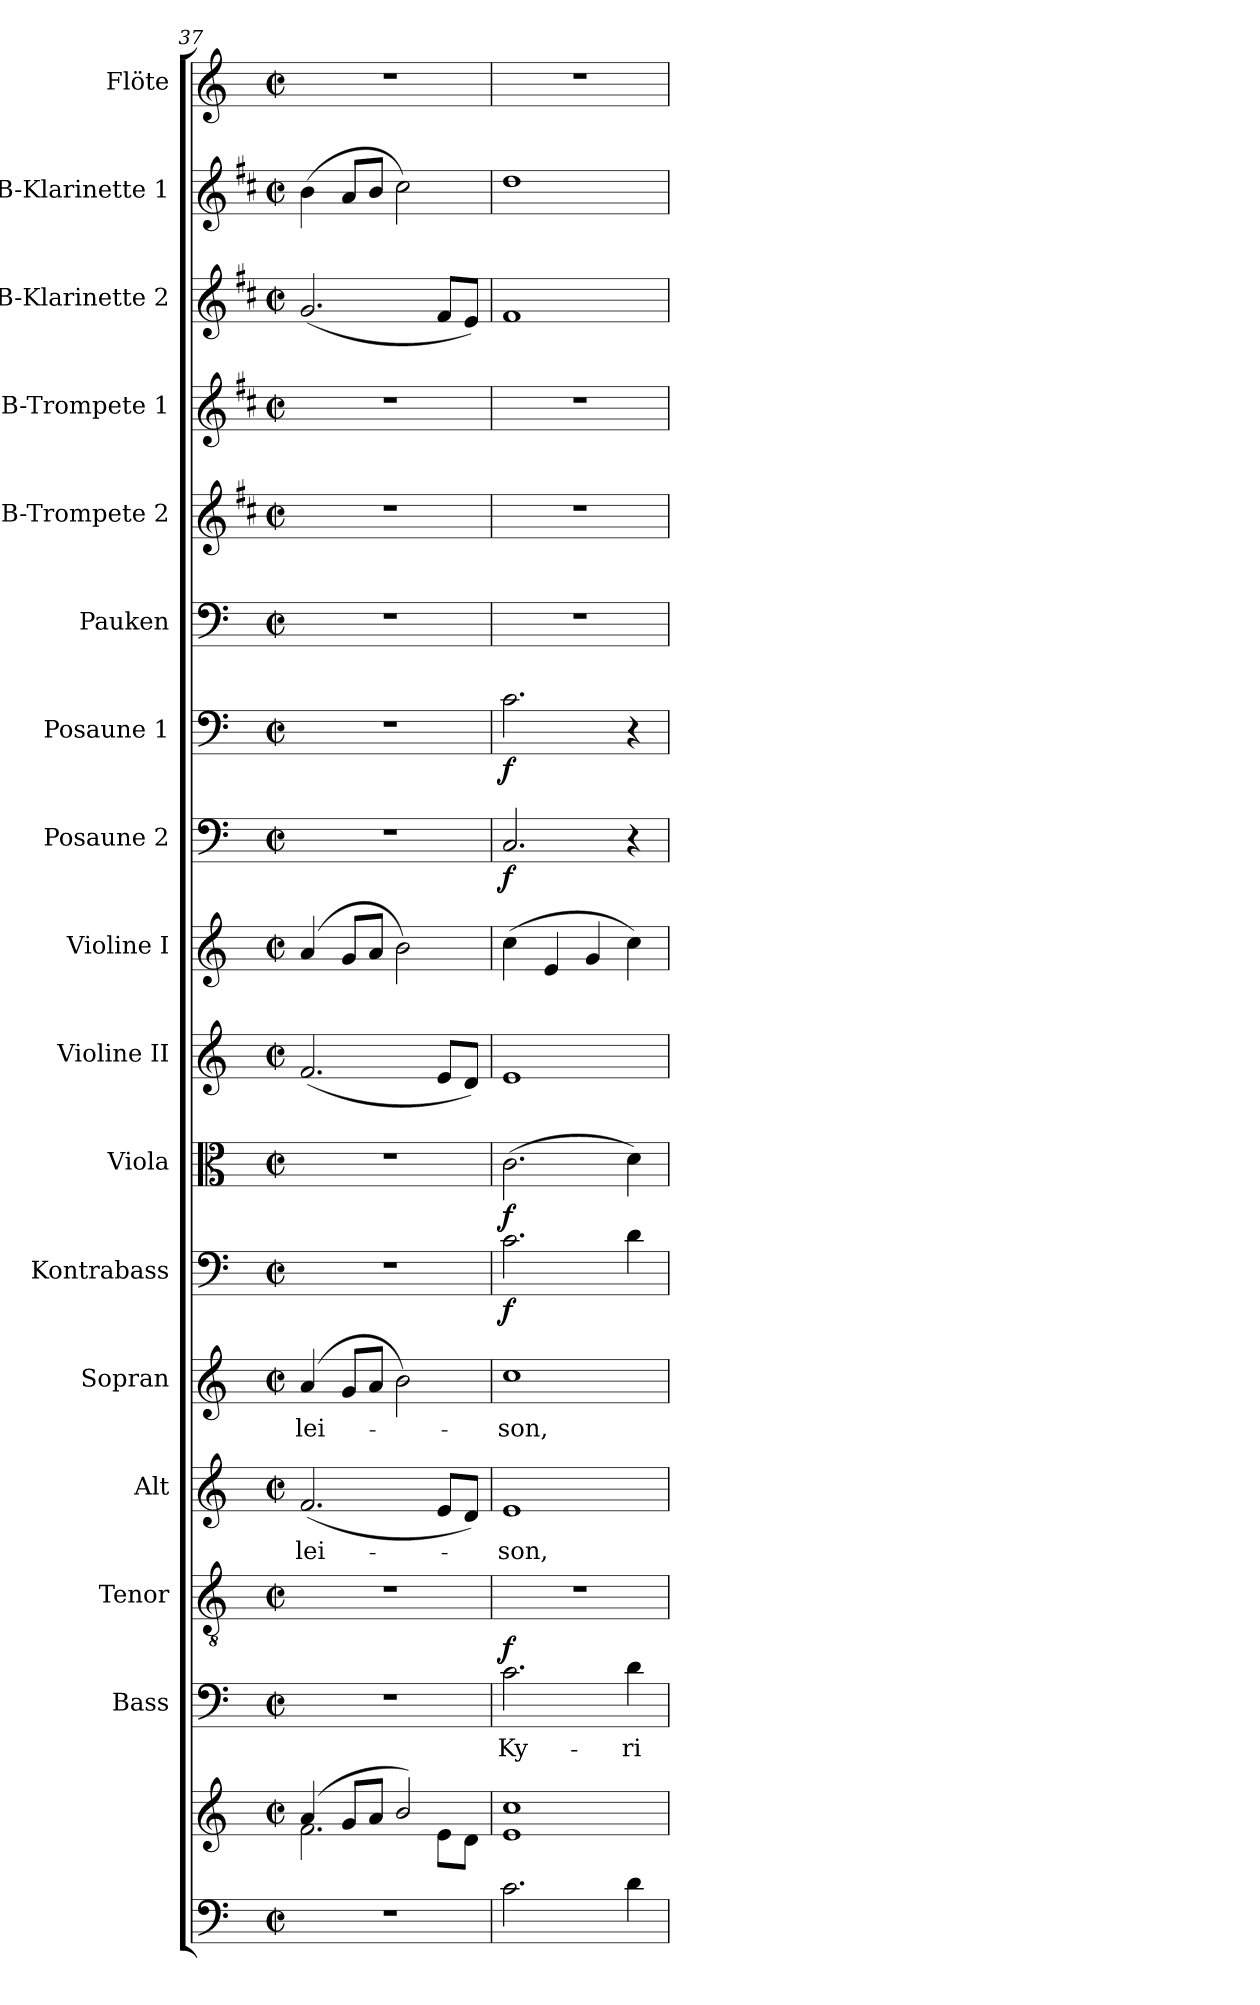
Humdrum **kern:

**kern	**kern	**kern	**text	**dynam	**kern	**kern	**text	**kern	**text	**kern	**dynam	**kern	**dynam	**kern	**kern	**kern	**dynam	**kern	**dynam	**kern	**kern	**kern	**kern	**kern	**kern
*part17	*part17	*part16	*part16	*part16	*part15	*part14	*part14	*part13	*part13	*part12	*part12	*part11	*part11	*part10	*part9	*part8	*part8	*part7	*part7	*part6	*part5	*part4	*part3	*part2	*part1
*staff18	*staff17	*staff16	*staff16	*staff16	*staff15	*staff14	*staff14	*staff13	*staff13	*staff12	*staff12	*staff11	*staff11	*staff10	*staff9	*staff8	*staff8	*staff7	*staff7	*staff6	*staff5	*staff4	*staff3	*staff2	*staff1
*	*	*I"Bass	*	*	*I"Tenor	*I"Alt	*	*I"Sopran	*	*I"Kontrabass	*	*I"Viola	*	*I"Violine II	*I"Violine I	*I"Posaune 2	*	*I"Posaune 1	*	*I"Pauken	*I"B-Trompete 2	*I"B-Trompete 1	*I"B-Klarinette 2	*I"B-Klarinette 1	*I"Flöte
*	*	*I'B.	*	*	*I'T.	*I'A.	*	*I'S.	*	*I'Kb.	*	*I'Vla.	*	*I'Vl. II	*I'Vl. I	*I'Pos. 2	*	*I'Pos. 1	*	*I'Pk.	*I'B Trp. 2	*I'B Trp. 1	*I'B Kl. 2	*I'B Kl. 1	*I'Fl.
!!LO:PB:g=z
*clefF4	*clefG2	*clefF4	*	*	*clefGv2	*clefG2	*	*clefG2	*	*clefF4	*	*clefC3	*	*clefG2	*clefG2	*clefF4	*	*clefF4	*	*clefF4	*clefG2	*clefG2	*clefG2	*clefG2	*clefG2
*	*	*	*	*	*	*	*	*	*	*ITrd7c12	*	*	*	*	*	*	*	*	*	*	*ITrd1c2	*ITrd1c2	*ITrd1c2	*ITrd1c2	*
*k[]	*k[]	*k[]	*	*	*k[]	*k[]	*	*k[]	*	*k[]	*	*k[]	*	*k[]	*k[]	*k[]	*	*k[]	*	*k[]	*k[]	*k[]	*k[]	*k[]	*k[]
*C:	*C:	*C:	*	*	*C:	*C:	*	*C:	*	*C:	*	*C:	*	*C:	*C:	*C:	*	*C:	*	*C:	*C:	*C:	*C:	*C:	*C:
*M2/2	*M2/2	*M2/2	*	*	*M2/2	*M2/2	*	*M2/2	*	*M2/2	*	*M2/2	*	*M2/2	*M2/2	*M2/2	*	*M2/2	*	*M2/2	*M2/2	*M2/2	*M2/2	*M2/2	*M2/2
*met(c|)	*met(c|)	*met(c|)	*	*	*met(c|)	*met(c|)	*	*met(c|)	*	*met(c|)	*	*met(c|)	*	*met(c|)	*met(c|)	*met(c|)	*	*met(c|)	*	*met(c|)	*met(c|)	*met(c|)	*met(c|)	*met(c|)	*met(c|)
=37	=37	=37	=37	=37	=37	=37	=37	=37	=37	=37	=37	=37	=37	=37	=37	=37	=37	=37	=37	=37	=37	=37	=37	=37	=37
*	*^	*	*	*	*	*	*	*	*	*	*	*	*	*	*	*	*	*	*	*	*	*	*	*	*
!	!	!	!	!	!	!	!	!LO:LY:b	!	!LO:LY:b	!	!	!	!	!	!	!	!	!	!	!	!	!	!	!	!
1r	(4a/	2.f\	1r	.	.	1r	(<2.f/	-lei-	(4a/	-lei-	1r	.	1r	.	(<2.f/	(4a/	1r	.	1r	.	1r	1r	1r	(<2.f/	(>4a\	1r
.	8g/L	.	.	.	.	.	.	.	8g/L	.	.	.	.	.	.	8g/L	.	.	.	.	.	.	.	.	8g/L	.
.	8a/J	.	.	.	.	.	.	.	8a/J	.	.	.	.	.	.	8a/J	.	.	.	.	.	.	.	.	8a/J	.
.	2b/)	.	.	.	.	.	.	.	2b\)	.	.	.	.	.	.	2b\)	.	.	.	.	.	.	.	.	2b\)	.
.	.	8e\L	.	.	.	.	8e/L	.	.	.	.	.	.	.	8e/L	.	.	.	.	.	.	.	.	8e/L	.	.
.	.	8d\J	.	.	.	.	8d/J)	.	.	.	.	.	.	.	8d/J)	.	.	.	.	.	.	.	.	8d/J)	.	.
=38	=38	=38	=38	=38	=38	=38	=38	=38	=38	=38	=38	=38	=38	=38	=38	=38	=38	=38	=38	=38	=38	=38	=38	=38	=38	=38
!	!	!	!	!LO:LY:b	!LO:DY:a	!	!	!LO:LY:b	!	!LO:LY:b	!	!LO:DY:b	!	!LO:DY:b	!	!	!	!LO:DY:b	!	!LO:DY:b	!	!	!	!	!	!
2.c\	1cc	1e	2.c\	Ky-	f	1r	1e	-son,	1cc	-son,	2.C\	f	(>2.c\	f	1e	(>4cc\	2.C/	f	2.c\	f	1r	1r	1r	1e	1cc	1r
.	.	.	.	.	.	.	.	.	.	.	.	.	.	.	.	4e/	.	.	.	.	.	.	.	.	.	.
.	.	.	.	.	.	.	.	.	.	.	.	.	.	.	.	4g/	.	.	.	.	.	.	.	.	.	.
!	!	!	!	!LO:LY:b	!	!	!	!	!	!	!	!	!	!	!	!	!	!	!	!	!	!	!	!	!	!
4d\	.	.	4d\	-ri-	.	.	.	.	.	.	4D\	.	4d\)	.	.	4cc\)	4r	.	4r	.	.	.	.	.	.	.
*	*v	*v	*	*	*	*	*	*	*	*	*	*	*	*	*	*	*	*	*	*	*	*	*	*	*	*
=	=	=	=	=	=	=	=	=	=	=	=	=	=	=	=	=	=	=	=	=	=	=	=	=	=
*-	*-	*-	*-	*-	*-	*-	*-	*-	*-	*-	*-	*-	*-	*-	*-	*-	*-	*-	*-	*-	*-	*-	*-	*-	*-
